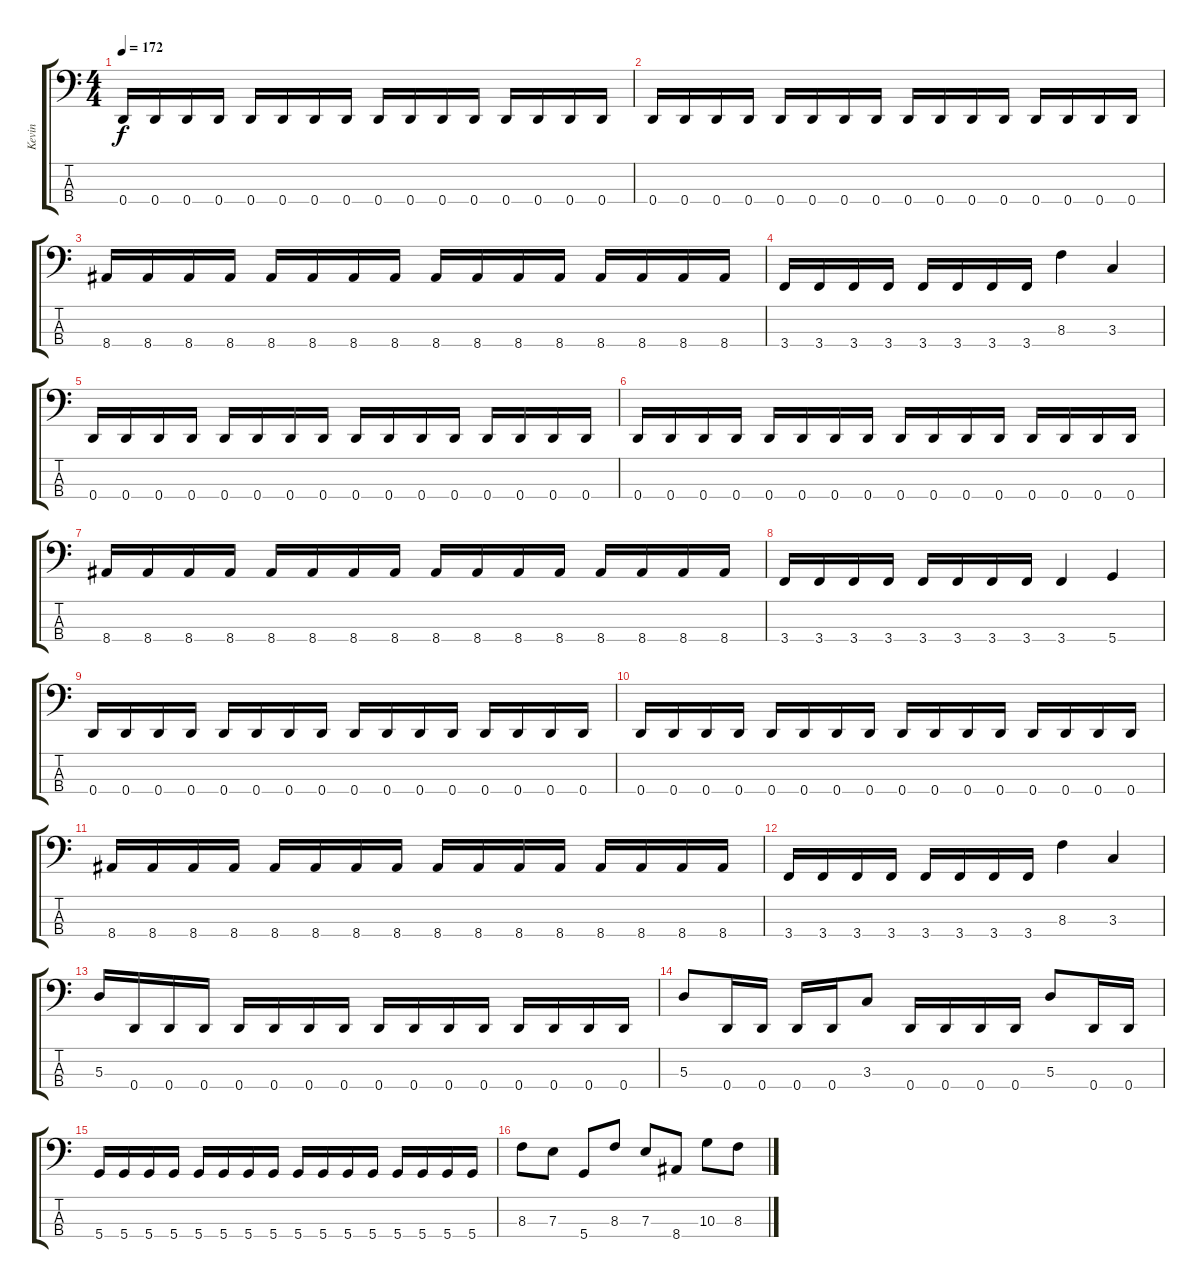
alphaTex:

\track ("Kevin" "Kevin") {instrument electricbasspick}
\staff {score tabs}
\tuning (G2 D2 A1 D1) {hide}
\ts (4 4)
\tempo 172
\clef f4
\ks c
0.4.16{dy f} 0.4.16 0.4.16 0.4.16 0.4.16 0.4.16 0.4.16 0.4.16 0.4.16 0.4.16 0.4.16 0.4.16 0.4.16 0.4.16 0.4.16 0.4.16 |
0.4.16 0.4.16 0.4.16 0.4.16 0.4.16 0.4.16 0.4.16 0.4.16 0.4.16 0.4.16 0.4.16 0.4.16 0.4.16 0.4.16 0.4.16 0.4.16 |
8.4.16 8.4.16 8.4.16 8.4.16 8.4.16 8.4.16 8.4.16 8.4.16 8.4.16 8.4.16 8.4.16 8.4.16 8.4.16 8.4.16 8.4.16 8.4.16 |
3.4.16 3.4.16 3.4.16 3.4.16 3.4.16 3.4.16 3.4.16 3.4.16 8.3.4 3.3.4 |
0.4.16 0.4.16 0.4.16 0.4.16 0.4.16 0.4.16 0.4.16 0.4.16 0.4.16 0.4.16 0.4.16 0.4.16 0.4.16 0.4.16 0.4.16 0.4.16 |
0.4.16 0.4.16 0.4.16 0.4.16 0.4.16 0.4.16 0.4.16 0.4.16 0.4.16 0.4.16 0.4.16 0.4.16 0.4.16 0.4.16 0.4.16 0.4.16 |
8.4.16 8.4.16 8.4.16 8.4.16 8.4.16 8.4.16 8.4.16 8.4.16 8.4.16 8.4.16 8.4.16 8.4.16 8.4.16 8.4.16 8.4.16 8.4.16 |
3.4.16 3.4.16 3.4.16 3.4.16 3.4.16 3.4.16 3.4.16 3.4.16 3.4.4 5.4.4 |
0.4.16 0.4.16 0.4.16 0.4.16 0.4.16 0.4.16 0.4.16 0.4.16 0.4.16 0.4.16 0.4.16 0.4.16 0.4.16 0.4.16 0.4.16 0.4.16 |
0.4.16 0.4.16 0.4.16 0.4.16 0.4.16 0.4.16 0.4.16 0.4.16 0.4.16 0.4.16 0.4.16 0.4.16 0.4.16 0.4.16 0.4.16 0.4.16 |
8.4.16 8.4.16 8.4.16 8.4.16 8.4.16 8.4.16 8.4.16 8.4.16 8.4.16 8.4.16 8.4.16 8.4.16 8.4.16 8.4.16 8.4.16 8.4.16 |
3.4.16 3.4.16 3.4.16 3.4.16 3.4.16 3.4.16 3.4.16 3.4.16 8.3.4 3.3.4 |
5.3.16 0.4.16 0.4.16 0.4.16 0.4.16 0.4.16 0.4.16 0.4.16 0.4.16 0.4.16 0.4.16 0.4.16 0.4.16 0.4.16 0.4.16 0.4.16 |
5.3.8 0.4.16 0.4.16 0.4.16 0.4.16 3.3.8 0.4.16 0.4.16 0.4.16 0.4.16 5.3.8 0.4.16 0.4.16 |
5.4.16 5.4.16 5.4.16 5.4.16 5.4.16 5.4.16 5.4.16 5.4.16 5.4.16 5.4.16 5.4.16 5.4.16 5.4.16 5.4.16 5.4.16 5.4.16 |
8.3.8 7.3.8 5.4.8 8.3.8 7.3.8 8.4.8 10.3.8 8.3.8
